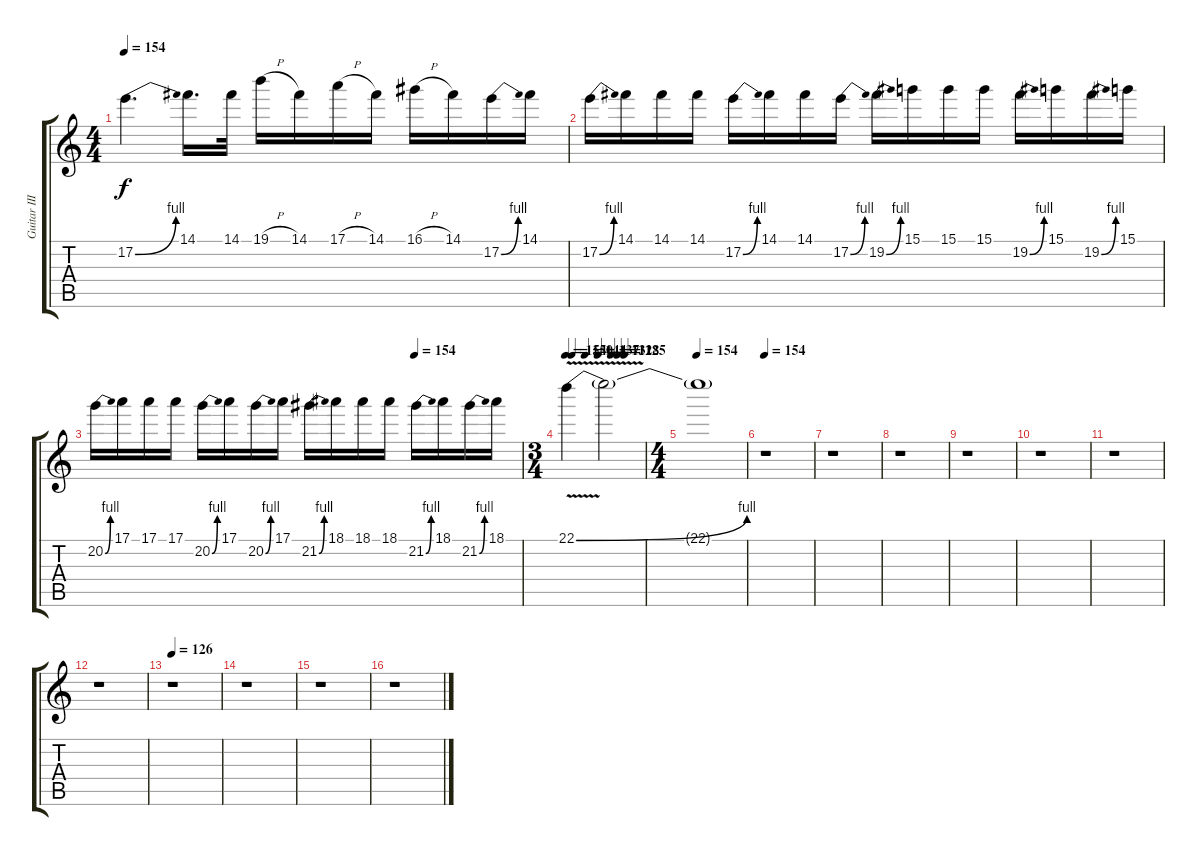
\track ("Guitar III" "Guitar III") {instrument overdrivenguitar}
\staff {score tabs}
\tuning (E4 B3 G3 D3 A2 E2) {hide}
\ts (4 4)
\tempo 154
\clef g2
\ks c
17.2{be (bend 0 0 60 4)}.4{d dy f} 14.1.16{d} 14.1.32 19.1{h}.16 14.1.16 17.1{h}.16 14.1.16 16.1{h}.16 14.1.16 17.2{be (bend 0 0 60 4)}.16 14.1.16 |
17.2{be (bend 0 0 60 4)}.16 14.1.16 14.1.16 14.1.16 17.2{be (bend 0 0 60 4)}.16 14.1.16 14.1.16 17.2{be (bend 0 0 60 4)}.16 19.2{be (bend 0 0 60 4)}.16 15.1.16 15.1.16 15.1.16 19.2{be (bend 0 0 60 4)}.16 15.1.16 19.2{be (bend 0 0 60 4)}.16 15.1.16 |
\tempo (154 0.75)
20.2{be (bend 0 0 60 4)}.16 17.1.16 17.1.16 17.1.16 20.2{be (bend 0 0 60 4)}.16 17.1.16 20.2{be (bend 0 0 60 4)}.16 17.1.16 21.2{be (bend 0 0 60 4)}.16 18.1.16 18.1.16 18.1.16 21.2{be (bend 0 0 60 4)}.16 18.1.16 21.2{be (bend 0 0 60 4)}.16 18.1.16 |
\ts (3 4)
\tempo 154
\tempo (150 0.08333333333333333)
\tempo (144 0.25)
\tempo (137 0.4166666666666667)
\tempo (131 0.5833333333333334)
\tempo (125 0.75)
\tempo (128 0.6666666666666666)
22.1{be (bend 0 0 60 4) v}.4 22.1{t}.2 |
\ts (4 4)
\tempo 154
22.1{t}.1 |
\tempo 154
r.1 |
r.1 |
r.1 |
r.1 |
r.1 |
r.1 |
r.1 |
\tempo 126
r.1 |
r.1 |
r.1 |
r.1
